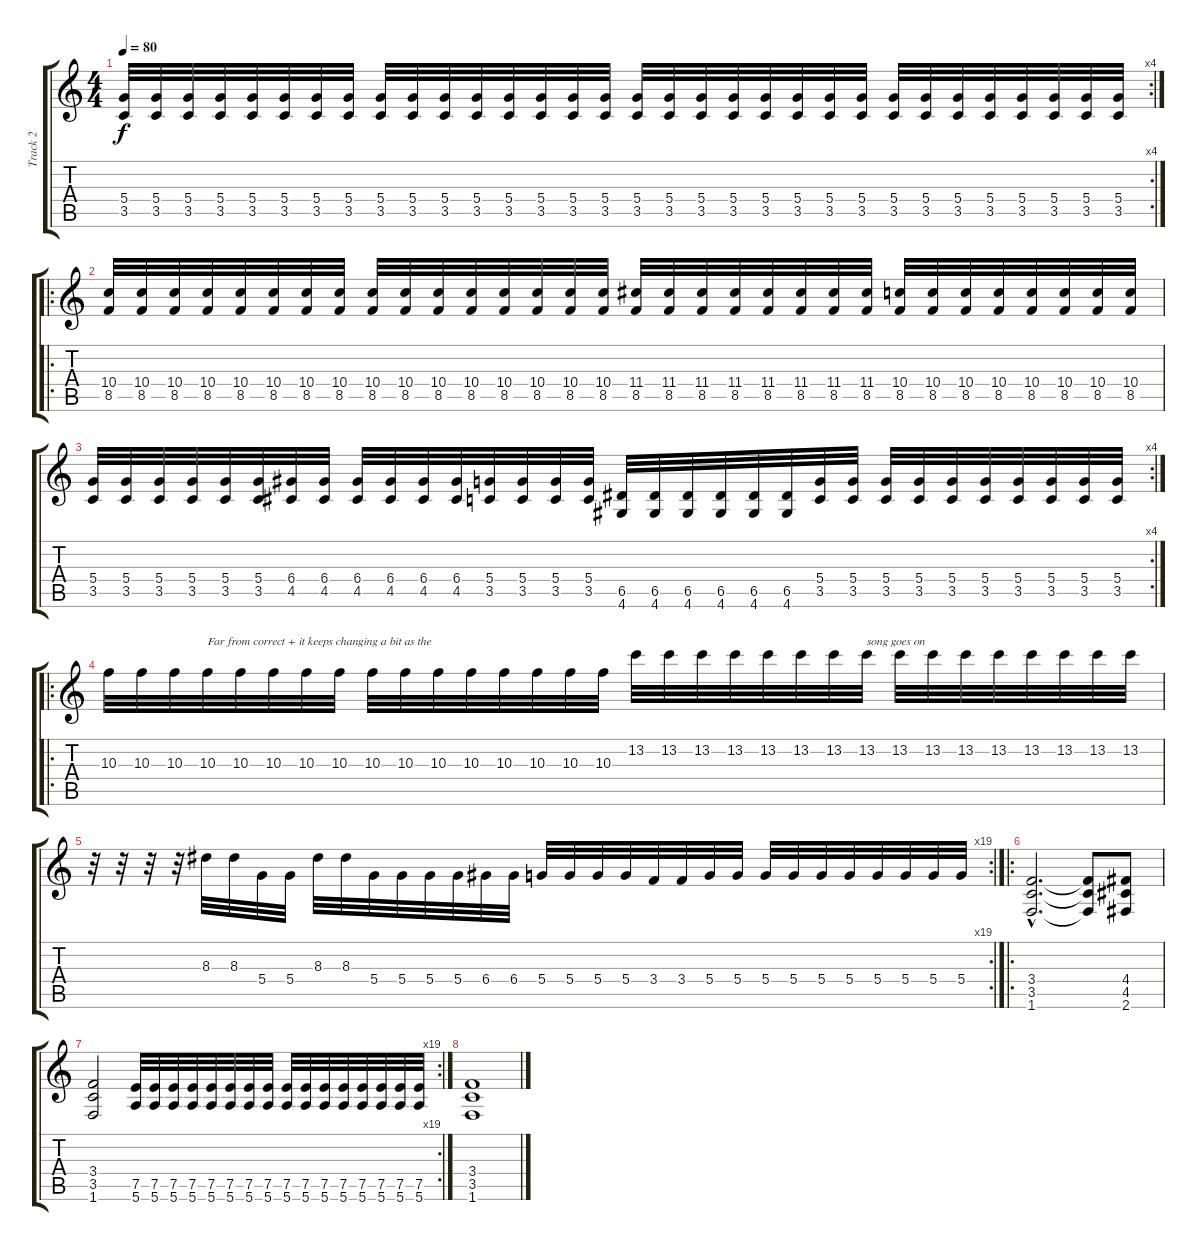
\track ("Track 2" "Track 2") {instrument distortionguitar}
\staff {score tabs}
\tuning (E4 B3 G3 D3 A2 E2) {hide}
\rc 4
\ts (4 4)
\tempo 80
\clef g2
\ks c
(5.4 3.5).32{dy f} (5.4 3.5).32 (5.4 3.5).32 (5.4 3.5).32 (5.4 3.5).32 (5.4 3.5).32 (5.4 3.5).32 (5.4 3.5).32 (5.4 3.5).32 (5.4 3.5).32 (5.4 3.5).32 (5.4 3.5).32 (5.4 3.5).32 (5.4 3.5).32 (5.4 3.5).32 (5.4 3.5).32 (5.4 3.5).32 (5.4 3.5).32 (5.4 3.5).32 (5.4 3.5).32 (5.4 3.5).32 (5.4 3.5).32 (5.4 3.5).32 (5.4 3.5).32 (5.4 3.5).32 (5.4 3.5).32 (5.4 3.5).32 (5.4 3.5).32 (5.4 3.5).32 (5.4 3.5).32 (5.4 3.5).32 (5.4 3.5).32 |
\ro
(10.4 8.5).32 (10.4 8.5).32 (10.4 8.5).32 (10.4 8.5).32 (10.4 8.5).32 (10.4 8.5).32 (10.4 8.5).32 (10.4 8.5).32 (10.4 8.5).32 (10.4 8.5).32 (10.4 8.5).32 (10.4 8.5).32 (10.4 8.5).32 (10.4 8.5).32 (10.4 8.5).32 (10.4 8.5).32 (11.4 8.5).32 (11.4 8.5).32 (11.4 8.5).32 (11.4 8.5).32 (11.4 8.5).32 (11.4 8.5).32 (11.4 8.5).32 (11.4 8.5).32 (10.4 8.5).32 (10.4 8.5).32 (10.4 8.5).32 (10.4 8.5).32 (10.4 8.5).32 (10.4 8.5).32 (10.4 8.5).32 (10.4 8.5).32 |
\rc 4
(5.4 3.5).32 (5.4 3.5).32 (5.4 3.5).32 (5.4 3.5).32 (5.4 3.5).32 (5.4 3.5).32 (6.4 4.5).32 (6.4 4.5).32 (6.4 4.5).32 (6.4 4.5).32 (6.4 4.5).32 (6.4 4.5).32 (5.4 3.5).32 (5.4 3.5).32 (5.4 3.5).32 (5.4 3.5).32 (6.5 4.6).32 (6.5 4.6).32 (6.5 4.6).32 (6.5 4.6).32 (6.5 4.6).32 (6.5 4.6).32 (5.4 3.5).32 (5.4 3.5).32 (5.4 3.5).32 (5.4 3.5).32 (5.4 3.5).32 (5.4 3.5).32 (5.4 3.5).32 (5.4 3.5).32 (5.4 3.5).32 (5.4 3.5).32 |
\ro
10.3.32 10.3.32 10.3.32 10.3.32{txt "Far from correct + it keeps changing a bit as the "} 10.3.32 10.3.32 10.3.32 10.3.32 10.3.32 10.3.32 10.3.32 10.3.32 10.3.32 10.3.32 10.3.32 10.3.32 13.2.32 13.2.32 13.2.32 13.2.32 13.2.32 13.2.32 13.2.32 13.2.32{txt "song goes on"} 13.2.32 13.2.32 13.2.32 13.2.32 13.2.32 13.2.32 13.2.32 13.2.32 |
\rc 19
r.32 r.32 r.32 r.32 8.3.32 8.3.32 5.4.32 5.4.32 8.3.32 8.3.32 5.4.32 5.4.32 5.4.32 5.4.32 6.4.32 6.4.32 5.4.32 5.4.32 5.4.32 5.4.32 3.4.32 3.4.32 5.4.32 5.4.32 5.4.32 5.4.32 5.4.32 5.4.32 5.4.32 5.4.32 5.4.32 5.4.32 |
\ro
(3.4{hac} 3.5{hac} 1.6{hac}).2{d} (3.4{t} 3.5{t} 1.6{t}).8 (4.4 4.5 2.6).8 |
\rc 19
(3.4 3.5 1.6).2 (7.5 5.6).32 (7.5 5.6).32 (7.5 5.6).32 (7.5 5.6).32 (7.5 5.6).32 (7.5 5.6).32 (7.5 5.6).32 (7.5 5.6).32 (7.5 5.6).32 (7.5 5.6).32 (7.5 5.6).32 (7.5 5.6).32 (7.5 5.6).32 (7.5 5.6).32 (7.5 5.6).32 (7.5 5.6).32 |
(3.4 3.5 1.6).1
